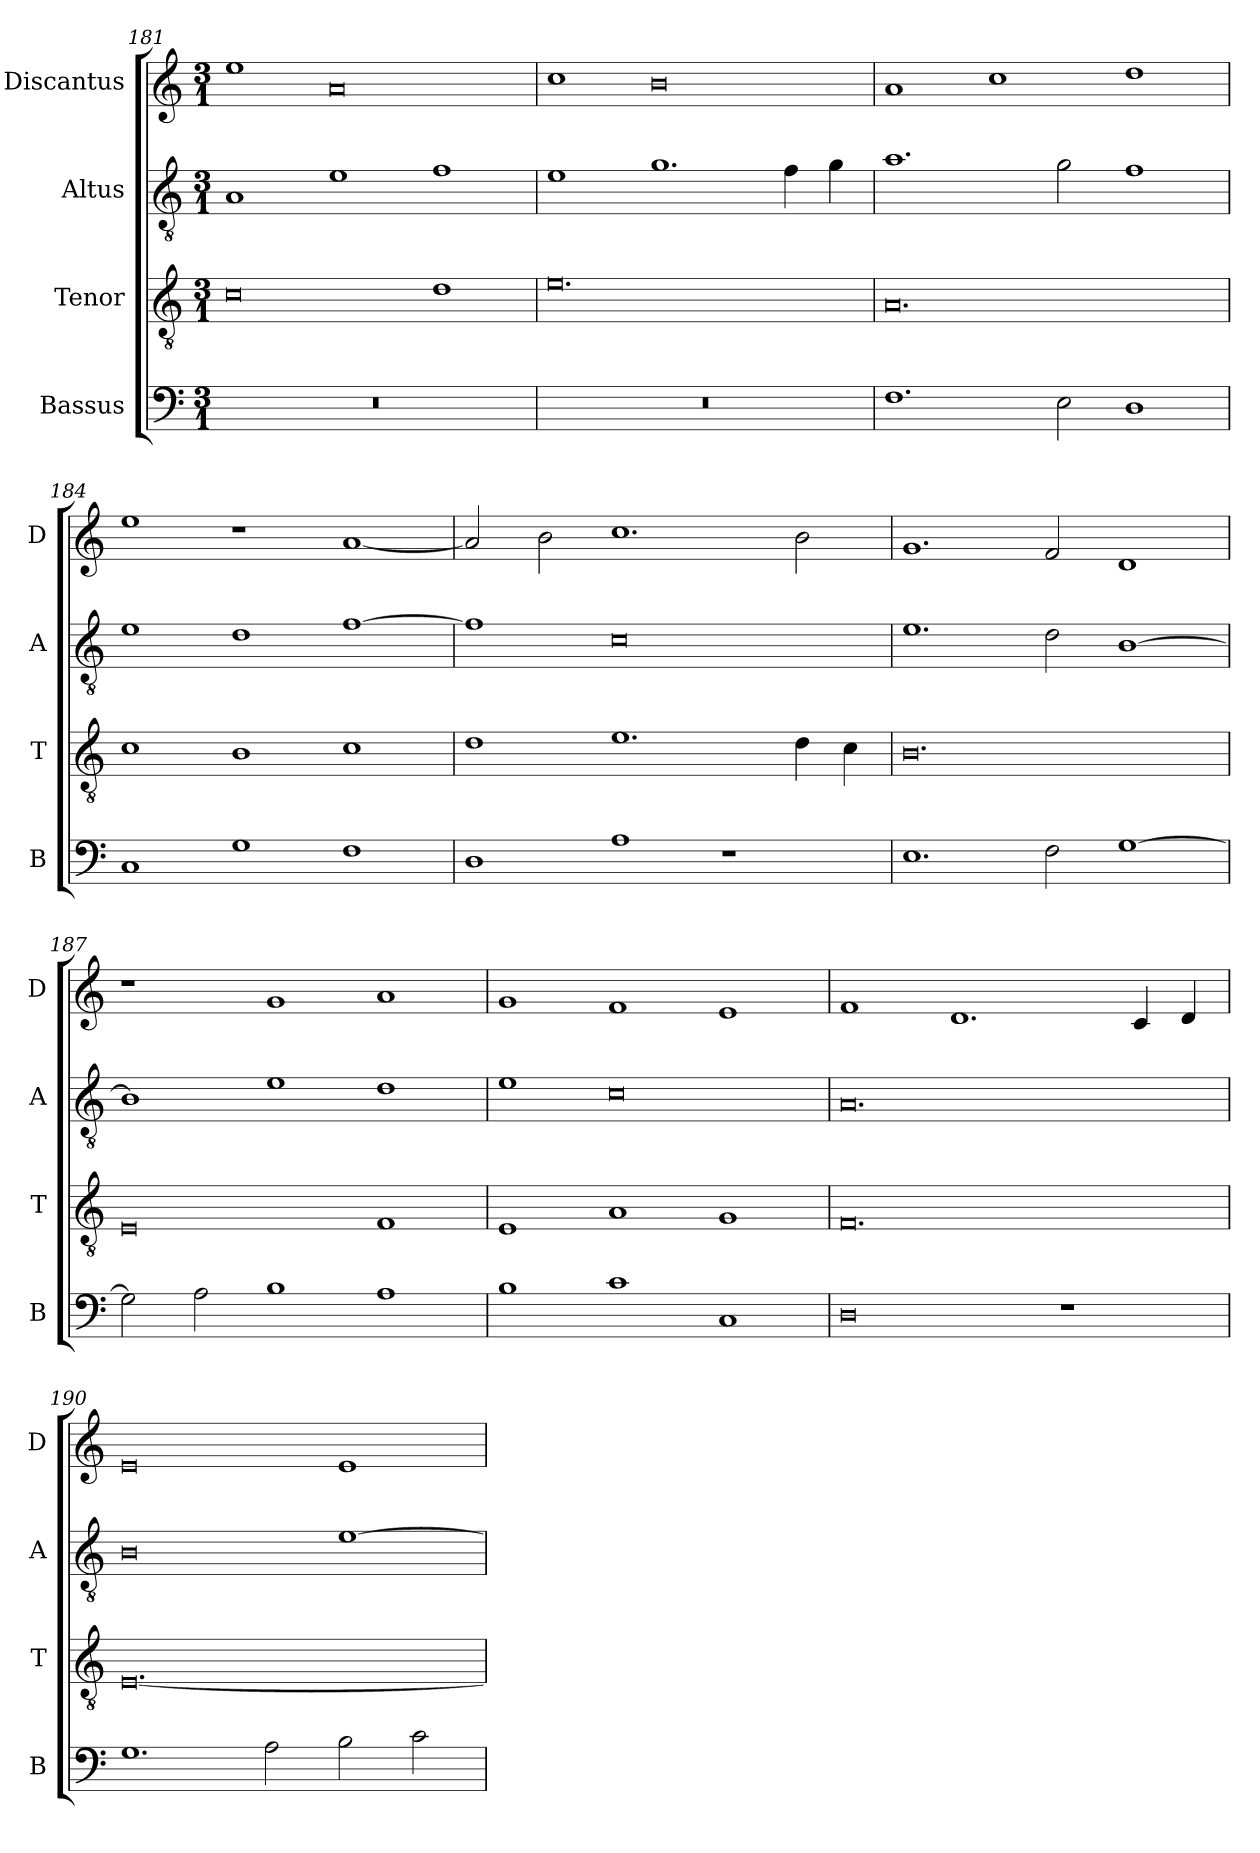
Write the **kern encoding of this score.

**kern	**kern	**kern	**kern
*part4	*part3	*part2	*part1
*staff4	*staff3	*staff2	*staff1
*I"Bassus	*I"Tenor	*I"Altus	*I"Discantus
*I'B	*I'T	*I'A	*I'D
*clefF4	*clefGv2	*clefGv2	*clefG2
*k[]	*k[]	*k[]	*k[]
*M3/1	*M3/1	*M3/1	*M3/1
=181	=181	=181	=181
0.r	0c	1A	1ee
.	.	1e	0a
.	1d	1f	.
=182	=182	=182	=182
0.r	0.e	1e	1cc
.	.	1.g	0b
.	.	4f\	.
.	.	4g\	.
=183	=183	=183	=183
1.F	0.A	1.a	1a
.	.	.	1cc
2E\	.	2g\	.
1D	.	1f	1dd
=184	=184	=184	=184
1C	1c	1e	1ee
1G	1B	1d	1r
1F	1c	[1f	[1a
=185	=185	=185	=185
1D	1d	1f]	2a/]
.	.	.	2b\
1A	1.e	0c	1.cc
1r	.	.	.
.	4d\	.	2b\
.	4c\	.	.
=186	=186	=186	=186
1.E	0.B	1.e	1.g
2F\	.	2d\	2f/
[1G	.	[1B	1d
=187	=187	=187	=187
2G\]	0E	1B]	1r
2A\	.	.	.
1B	.	1e	1g
1A	1F	1d	1a
=188	=188	=188	=188
1B	1E	1e	1g
1c	1A	0c	1f
1C	1G	.	1e
=189	=189	=189	=189
0D	0.F	0.A	1f
.	.	.	1.d
1r	.	.	.
.	.	.	4c/
.	.	.	4d/
=190	=190	=190	=190
1.G	[0.E	0B	0e
2A\	.	.	.
2B\	.	[1e	1e
2c\	.	.	.
=	=	=	=
*-	*-	*-	*-
